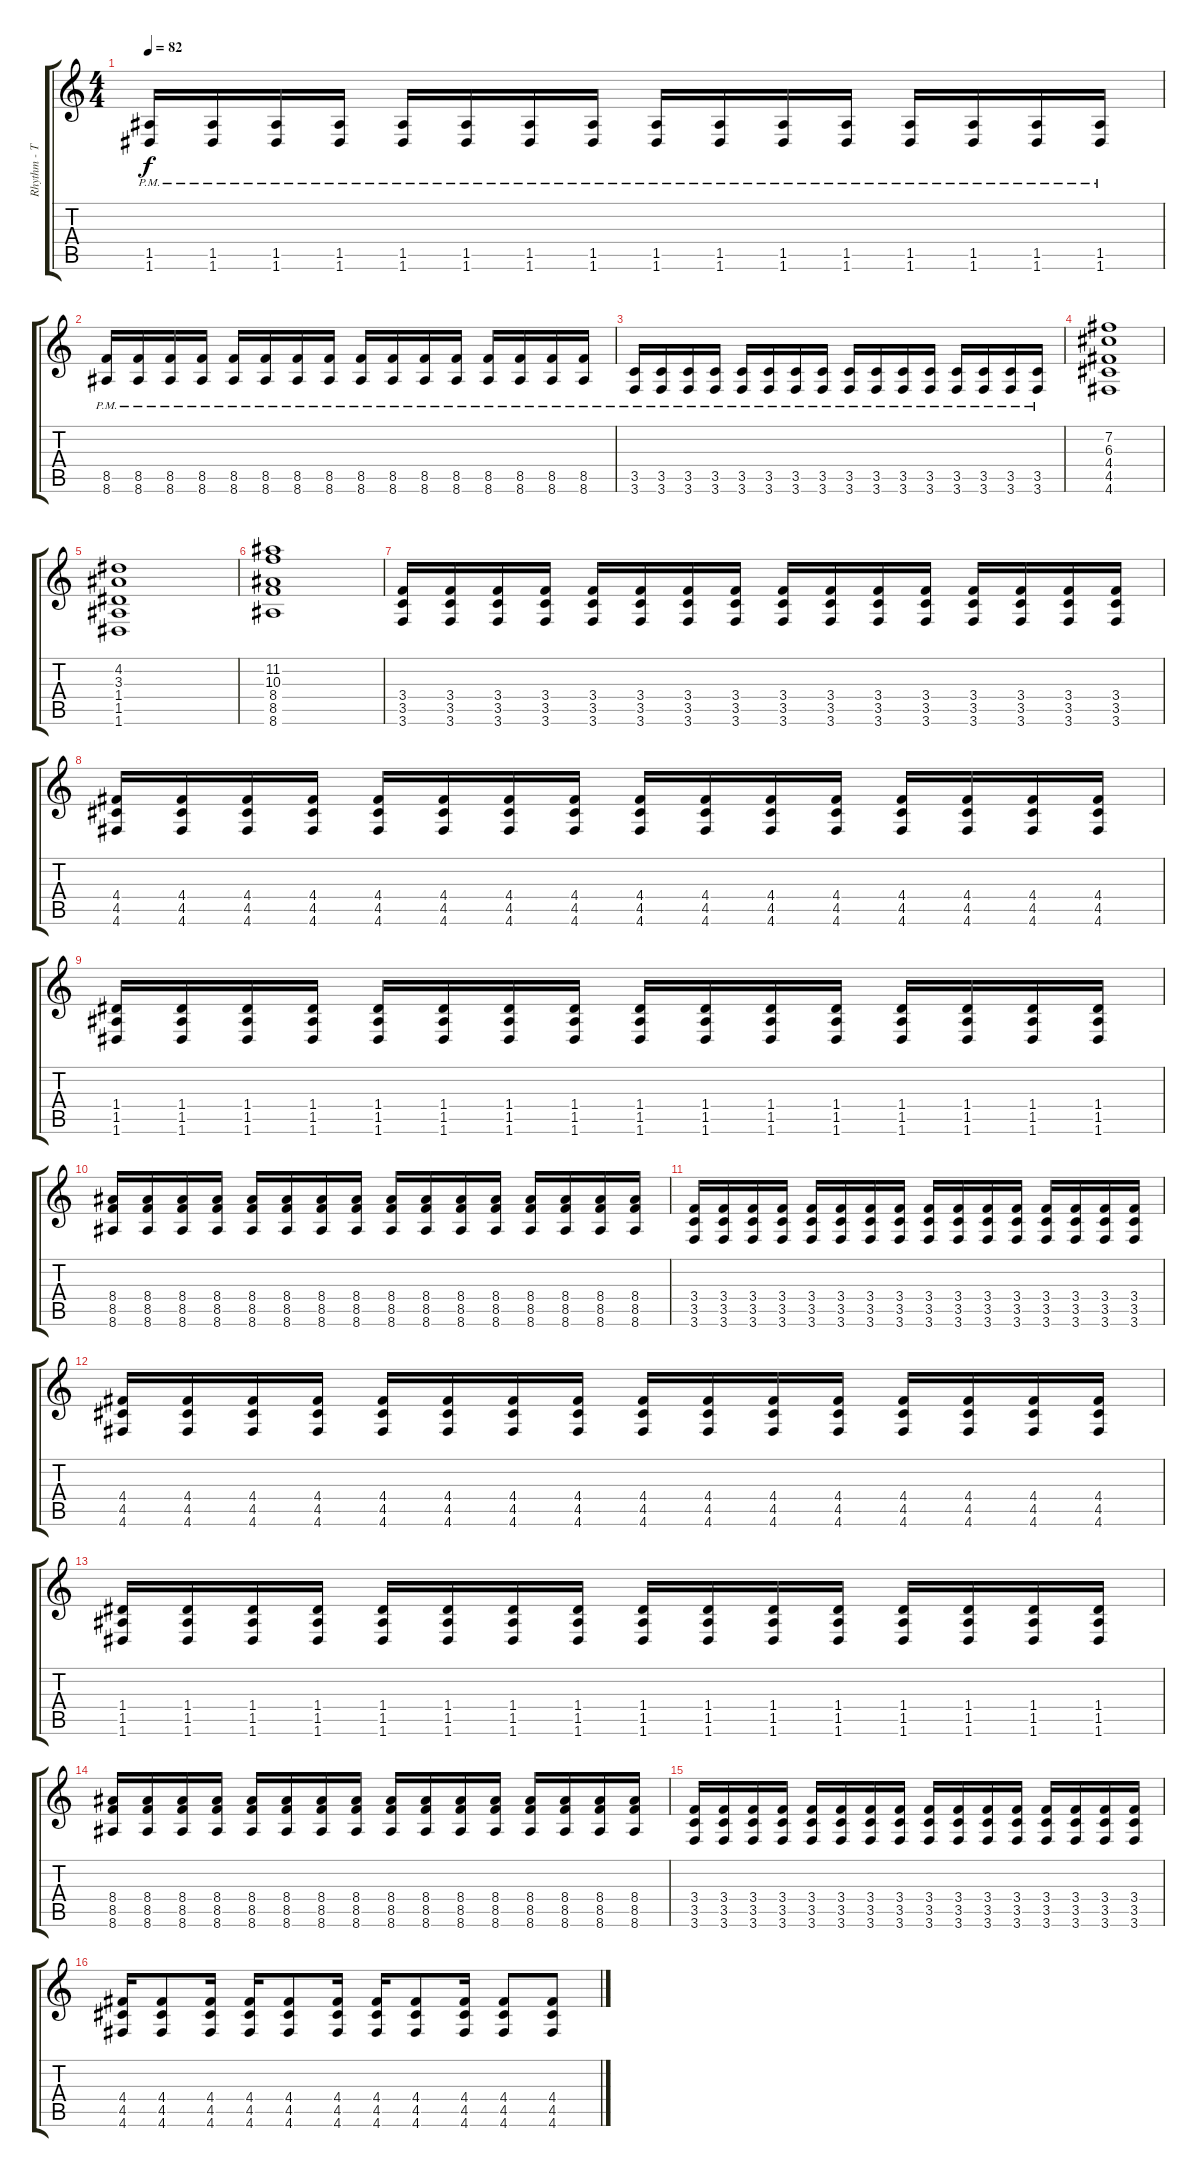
\track ("Rhythm - Taylor York" "Rhythm - T") {instrument distortionguitar}
\staff {score tabs}
\tuning (E4 B3 G3 D3 A2 D2) {hide}
\ts (4 4)
\tempo 82
\clef g2
\ks c
(1.5{pm} 1.6{pm}).16{dy f} (1.5{pm} 1.6{pm}).16 (1.5{pm} 1.6{pm}).16 (1.5{pm} 1.6{pm}).16 (1.5{pm} 1.6{pm}).16 (1.5{pm} 1.6{pm}).16 (1.5{pm} 1.6{pm}).16 (1.5{pm} 1.6{pm}).16 (1.5{pm} 1.6{pm}).16 (1.5{pm} 1.6{pm}).16 (1.5{pm} 1.6{pm}).16 (1.5{pm} 1.6{pm}).16 (1.5{pm} 1.6{pm}).16 (1.5{pm} 1.6{pm}).16 (1.5{pm} 1.6{pm}).16 (1.5{pm} 1.6{pm}).16 |
(8.5{pm} 8.6{pm}).16 (8.5{pm} 8.6{pm}).16 (8.5{pm} 8.6{pm}).16 (8.5{pm} 8.6{pm}).16 (8.5{pm} 8.6{pm}).16 (8.5{pm} 8.6{pm}).16 (8.5{pm} 8.6{pm}).16 (8.5{pm} 8.6{pm}).16 (8.5{pm} 8.6{pm}).16 (8.5{pm} 8.6{pm}).16 (8.5{pm} 8.6{pm}).16 (8.5{pm} 8.6{pm}).16 (8.5{pm} 8.6{pm}).16 (8.5{pm} 8.6{pm}).16 (8.5{pm} 8.6{pm}).16 (8.5{pm} 8.6{pm}).16 |
(3.5{pm} 3.6{pm}).16 (3.5{pm} 3.6{pm}).16 (3.5{pm} 3.6{pm}).16 (3.5{pm} 3.6{pm}).16 (3.5{pm} 3.6{pm}).16 (3.5{pm} 3.6{pm}).16 (3.5{pm} 3.6{pm}).16 (3.5{pm} 3.6{pm}).16 (3.5{pm} 3.6{pm}).16 (3.5{pm} 3.6{pm}).16 (3.5{pm} 3.6{pm}).16 (3.5{pm} 3.6{pm}).16 (3.5{pm} 3.6{pm}).16 (3.5{pm} 3.6{pm}).16 (3.5{pm} 3.6{pm}).16 (3.5{pm} 3.6{pm}).16 |
(7.2 6.3 4.4 4.5 4.6).1{volume 8 instrument electricguitarjazz} |
(4.2 3.3 1.4 1.5 1.6).1 |
(11.2 10.3 8.4 8.5 8.6).1 |
(3.4 3.5 3.6).16{volume 13 instrument distortionguitar} (3.4 3.5 3.6).16 (3.4 3.5 3.6).16 (3.4 3.5 3.6).16 (3.4 3.5 3.6).16 (3.4 3.5 3.6).16 (3.4 3.5 3.6).16 (3.4 3.5 3.6).16 (3.4 3.5 3.6).16 (3.4 3.5 3.6).16 (3.4 3.5 3.6).16 (3.4 3.5 3.6).16 (3.4 3.5 3.6).16 (3.4 3.5 3.6).16 (3.4 3.5 3.6).16 (3.4 3.5 3.6).16 |
(4.4 4.5 4.6).16{volume 13 instrument distortionguitar} (4.4 4.5 4.6).16 (4.4 4.5 4.6).16 (4.4 4.5 4.6).16 (4.4 4.5 4.6).16 (4.4 4.5 4.6).16 (4.4 4.5 4.6).16 (4.4 4.5 4.6).16 (4.4 4.5 4.6).16 (4.4 4.5 4.6).16 (4.4 4.5 4.6).16 (4.4 4.5 4.6).16 (4.4 4.5 4.6).16 (4.4 4.5 4.6).16 (4.4 4.5 4.6).16 (4.4 4.5 4.6).16 |
(1.4 1.5 1.6).16 (1.4 1.5 1.6).16 (1.4 1.5 1.6).16 (1.4 1.5 1.6).16 (1.4 1.5 1.6).16 (1.4 1.5 1.6).16 (1.4 1.5 1.6).16 (1.4 1.5 1.6).16 (1.4 1.5 1.6).16 (1.4 1.5 1.6).16 (1.4 1.5 1.6).16 (1.4 1.5 1.6).16 (1.4 1.5 1.6).16 (1.4 1.5 1.6).16 (1.4 1.5 1.6).16 (1.4 1.5 1.6).16 |
(8.4 8.5 8.6).16 (8.4 8.5 8.6).16 (8.4 8.5 8.6).16 (8.4 8.5 8.6).16 (8.4 8.5 8.6).16 (8.4 8.5 8.6).16 (8.4 8.5 8.6).16 (8.4 8.5 8.6).16 (8.4 8.5 8.6).16 (8.4 8.5 8.6).16 (8.4 8.5 8.6).16 (8.4 8.5 8.6).16 (8.4 8.5 8.6).16 (8.4 8.5 8.6).16 (8.4 8.5 8.6).16 (8.4 8.5 8.6).16 |
(3.4 3.5 3.6).16 (3.4 3.5 3.6).16 (3.4 3.5 3.6).16 (3.4 3.5 3.6).16 (3.4 3.5 3.6).16 (3.4 3.5 3.6).16 (3.4 3.5 3.6).16 (3.4 3.5 3.6).16 (3.4 3.5 3.6).16 (3.4 3.5 3.6).16 (3.4 3.5 3.6).16 (3.4 3.5 3.6).16 (3.4 3.5 3.6).16 (3.4 3.5 3.6).16 (3.4 3.5 3.6).16 (3.4 3.5 3.6).16 |
(4.4 4.5 4.6).16 (4.4 4.5 4.6).16 (4.4 4.5 4.6).16 (4.4 4.5 4.6).16 (4.4 4.5 4.6).16 (4.4 4.5 4.6).16 (4.4 4.5 4.6).16 (4.4 4.5 4.6).16 (4.4 4.5 4.6).16 (4.4 4.5 4.6).16 (4.4 4.5 4.6).16 (4.4 4.5 4.6).16 (4.4 4.5 4.6).16 (4.4 4.5 4.6).16 (4.4 4.5 4.6).16 (4.4 4.5 4.6).16 |
(1.4 1.5 1.6).16 (1.4 1.5 1.6).16 (1.4 1.5 1.6).16 (1.4 1.5 1.6).16 (1.4 1.5 1.6).16 (1.4 1.5 1.6).16 (1.4 1.5 1.6).16 (1.4 1.5 1.6).16 (1.4 1.5 1.6).16 (1.4 1.5 1.6).16 (1.4 1.5 1.6).16 (1.4 1.5 1.6).16 (1.4 1.5 1.6).16 (1.4 1.5 1.6).16 (1.4 1.5 1.6).16 (1.4 1.5 1.6).16 |
(8.4 8.5 8.6).16 (8.4 8.5 8.6).16 (8.4 8.5 8.6).16 (8.4 8.5 8.6).16 (8.4 8.5 8.6).16 (8.4 8.5 8.6).16 (8.4 8.5 8.6).16 (8.4 8.5 8.6).16 (8.4 8.5 8.6).16 (8.4 8.5 8.6).16 (8.4 8.5 8.6).16 (8.4 8.5 8.6).16 (8.4 8.5 8.6).16 (8.4 8.5 8.6).16 (8.4 8.5 8.6).16 (8.4 8.5 8.6).16 |
(3.4 3.5 3.6).16 (3.4 3.5 3.6).16 (3.4 3.5 3.6).16 (3.4 3.5 3.6).16 (3.4 3.5 3.6).16 (3.4 3.5 3.6).16 (3.4 3.5 3.6).16 (3.4 3.5 3.6).16 (3.4 3.5 3.6).16 (3.4 3.5 3.6).16 (3.4 3.5 3.6).16 (3.4 3.5 3.6).16 (3.4 3.5 3.6).16 (3.4 3.5 3.6).16 (3.4 3.5 3.6).16 (3.4 3.5 3.6).16 |
(4.4 4.5 4.6).16 (4.4 4.5 4.6).8 (4.4 4.5 4.6).16 (4.4 4.5 4.6).16 (4.4 4.5 4.6).8 (4.4 4.5 4.6).16 (4.4 4.5 4.6).16 (4.4 4.5 4.6).8 (4.4 4.5 4.6).16 (4.4 4.5 4.6).8 (4.4 4.5 4.6).8
